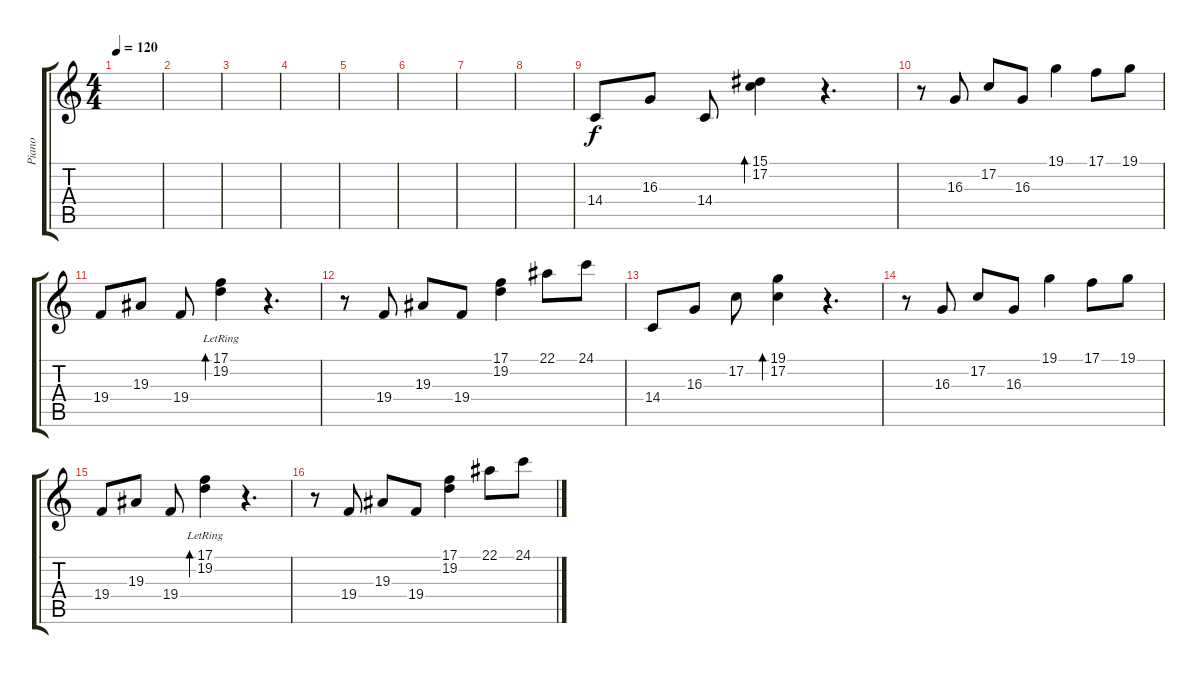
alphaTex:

\track ("Piano" "Piano") {instrument acousticgrandpiano}
\staff {score tabs}
\tuning (C4 G3 Eb3 Bb2 F2 C2) {hide}
\ts (4 4)
\tempo 120
\clef g2
\ks c
|
|
|
|
|
|
|
|
14.4.8{volume 5} 16.3.8{volume 10} 14.4.8 (15.1 17.2).4{bd 120} r.4{d} |
r.8 16.3.8 17.2.8 16.3.8 19.1.4 17.1.8 19.1.8 |
19.4.8 19.3.8 19.4.8 (17.1 19.2{lr}).4{bd 120} r.4{d} |
r.8 19.4.8 19.3.8 19.4.8 (17.1 19.2).4 22.1.8 24.1.8 |
14.4.8 16.3.8 17.2.8 (19.1 17.2).4{bd 120} r.4{d} |
r.8 16.3.8 17.2.8 16.3.8 19.1.4 17.1.8 19.1.8 |
19.4.8 19.3.8 19.4.8 (17.1 19.2{lr}).4{bd 120} r.4{d} |
r.8 19.4.8 19.3.8 19.4.8 (17.1 19.2).4 22.1.8 24.1.8
